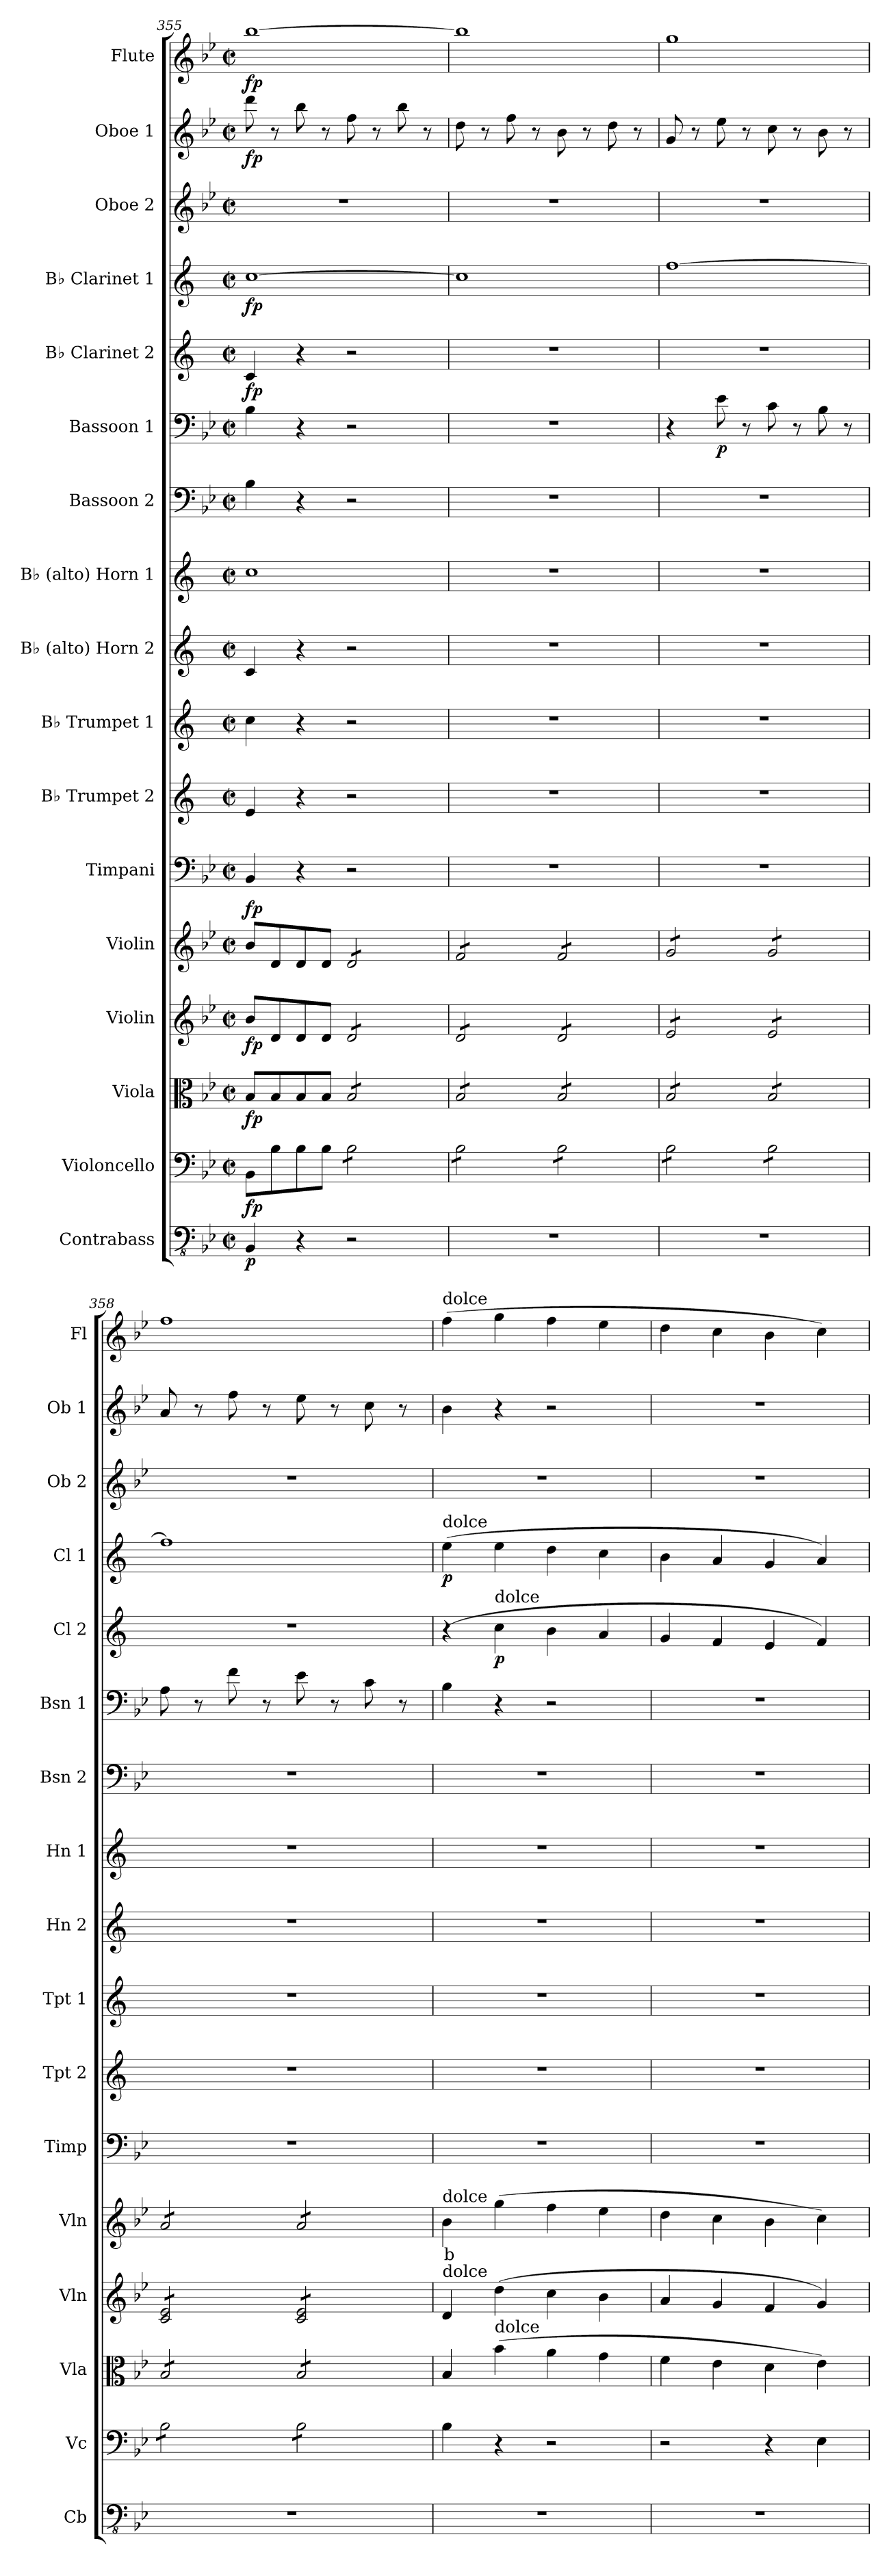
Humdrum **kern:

**kern	**dynam	**kern	**dynam	**kern	**dynam	**kern	**dynam	**kern	**text	**dynam	**kern	**kern	**kern	**kern	**kern	**kern	**kern	**dynam	**kern	**dynam	**kern	**dynam	**kern	**kern	**dynam	**kern	**dynam
*part17	*part17	*part16	*part16	*part15	*part15	*part14	*part14	*part13	*part13	*part13	*part12	*part11	*part10	*part9	*part8	*part7	*part6	*part6	*part5	*part5	*part4	*part4	*part3	*part2	*part2	*part1	*part1
*staff17	*staff17	*staff16	*staff16	*staff15	*staff15	*staff14	*staff14	*staff13	*staff13	*staff13	*staff12	*staff11	*staff10	*staff9	*staff8	*staff7	*staff6	*staff6	*staff5	*staff5	*staff4	*staff4	*staff3	*staff2	*staff2	*staff1	*staff1
*I"Contrabass	*	*I"Violoncello	*	*I"Viola	*	*I"Violin	*	*I"Violin	*	*	*I"Timpani	*I"B♭ Trumpet 2	*I"B♭ Trumpet 1	*I"B♭ (alto) Horn 2	*I"B♭ (alto) Horn 1	*I"Bassoon 2	*I"Bassoon 1	*	*I"B♭ Clarinet 2	*	*I"B♭ Clarinet 1	*	*I"Oboe 2	*I"Oboe 1	*	*I"Flute	*
*I'Cb	*	*I'Vc	*	*I'Vla	*	*I'Vln	*	*I'Vln	*	*	*I'Timp	*I'Tpt 2	*I'Tpt 1	*I'Hn 2	*I'Hn 1	*I'Bsn 2	*I'Bsn 1	*	*I'Cl 2	*	*I'Cl 1	*	*I'Ob 2	*I'Ob 1	*	*I'Fl	*
*clefFv4	*	*clefF4	*	*clefC3	*	*clefG2	*	*clefG2	*	*	*clefF4	*clefG2	*clefG2	*clefG2	*clefG2	*clefF4	*clefF4	*	*clefG2	*	*clefG2	*	*clefG2	*clefG2	*	*clefG2	*
*	*	*	*	*	*	*	*	*	*	*	*	*ITrd1c2	*ITrd1c2	*ITrd1c2	*ITrd1c2	*	*	*	*ITrd1c2	*	*ITrd1c2	*	*	*	*	*	*
*k[b-e-]	*	*k[b-e-]	*	*k[b-e-]	*	*k[b-e-]	*	*k[b-e-]	*	*	*k[b-e-]	*k[b-e-]	*k[b-e-]	*k[b-e-]	*k[b-e-]	*k[b-e-]	*k[b-e-]	*	*k[b-e-]	*	*k[b-e-]	*	*k[b-e-]	*k[b-e-]	*	*k[b-e-]	*
*M2/2	*	*M2/2	*	*M2/2	*	*M2/2	*	*M2/2	*	*	*M2/2	*M2/2	*M2/2	*M2/2	*M2/2	*M2/2	*M2/2	*	*M2/2	*	*M2/2	*	*M2/2	*M2/2	*	*M2/2	*
*met(c|)	*	*met(c|)	*	*met(c|)	*	*met(c|)	*	*met(c|)	*	*	*met(c|)	*met(c|)	*met(c|)	*met(c|)	*met(c|)	*met(c|)	*met(c|)	*	*met(c|)	*	*met(c|)	*	*met(c|)	*met(c|)	*	*met(c|)	*
=355	=355	=355	=355	=355	=355	=355	=355	=355	=355	=355	=355	=355	=355	=355	=355	=355	=355	=355	=355	=355	=355	=355	=355	=355	=355	=355	=355
!	!LO:DY:b	!	!LO:DY:b	!	!LO:DY:b	!	!LO:DY:b	!	!	!LO:DY:b	!	!	!	!	!	!	!	!	!	!LO:DY:b	!	!LO:DY:b	!	!	!LO:DY:b	!	!LO:DY:b
4BBB-/	p	8BB-\L	fp	8B-/L	fp	8b-/L	fp	8b-/L	.	fp	4BB-/	4d/	4b-\	4B-/	1b-	4B-\	4B-\	.	4B-/	fp	[1b-	fp	1r	8ddd\	fp	[1bb-	fp
.	.	8B-\	.	8B-/	.	8d/	.	8d/	.	.	.	.	.	.	.	.	.	.	.	.	.	.	.	8r	.	.	.
4r	.	8B-\	.	8B-/	.	8d/	.	8d/	.	.	4r	4r	4r	4r	.	4r	4r	.	4r	.	.	.	.	8bb-\	.	.	.
.	.	8B-\J	.	8B-/J	.	8d/J	.	8d/J	.	.	.	.	.	.	.	.	.	.	.	.	.	.	.	8r	.	.	.
*	*	*tremolo	*	*	*	*	*	*	*	*	*	*	*	*	*	*	*	*	*	*	*	*	*	*	*	*	*
*	*	*	*	*tremolo	*	*	*	*	*	*	*	*	*	*	*	*	*	*	*	*	*	*	*	*	*	*	*
*	*	*	*	*	*	*tremolo	*	*	*	*	*	*	*	*	*	*	*	*	*	*	*	*	*	*	*	*	*
*	*	*	*	*	*	*	*	*tremolo	*	*	*	*	*	*	*	*	*	*	*	*	*	*	*	*	*	*	*
2r	.	8B-\L	.	8B-/L	.	8d/L	.	8d/L	.	.	2r	2r	2r	2r	.	2r	2r	.	2r	.	.	.	.	8ff\	.	.	.
.	.	8B-\	.	8B-/	.	8d/	.	8d/	.	.	.	.	.	.	.	.	.	.	.	.	.	.	.	8r	.	.	.
.	.	8B-\	.	8B-/	.	8d/	.	8d/	.	.	.	.	.	.	.	.	.	.	.	.	.	.	.	8bb-\	.	.	.
.	.	8B-\J	.	8B-/J	.	8d/J	.	8d/J	.	.	.	.	.	.	.	.	.	.	.	.	.	.	.	8r	.	.	.
!!LO:PB:g=z
=356	=356	=356	=356	=356	=356	=356	=356	=356	=356	=356	=356	=356	=356	=356	=356	=356	=356	=356	=356	=356	=356	=356	=356	=356	=356	=356	=356
1r	.	8B-\L	.	8B-/L	.	8d/L	.	8f/L	.	.	1r	1r	1r	1r	1r	1r	1r	.	1r	.	1b-]	.	1r	8dd\	.	1bb-]	.
.	.	8B-\	.	8B-/	.	8d/	.	8f/	.	.	.	.	.	.	.	.	.	.	.	.	.	.	.	8r	.	.	.
.	.	8B-\	.	8B-/	.	8d/	.	8f/	.	.	.	.	.	.	.	.	.	.	.	.	.	.	.	8ff\	.	.	.
.	.	8B-\J	.	8B-/J	.	8d/J	.	8f/J	.	.	.	.	.	.	.	.	.	.	.	.	.	.	.	8r	.	.	.
.	.	8B-\L	.	8B-/L	.	8d/L	.	8f/L	.	.	.	.	.	.	.	.	.	.	.	.	.	.	.	8b-\	.	.	.
.	.	8B-\	.	8B-/	.	8d/	.	8f/	.	.	.	.	.	.	.	.	.	.	.	.	.	.	.	8r	.	.	.
.	.	8B-\	.	8B-/	.	8d/	.	8f/	.	.	.	.	.	.	.	.	.	.	.	.	.	.	.	8dd\	.	.	.
.	.	8B-\J	.	8B-/J	.	8d/J	.	8f/J	.	.	.	.	.	.	.	.	.	.	.	.	.	.	.	8r	.	.	.
=357	=357	=357	=357	=357	=357	=357	=357	=357	=357	=357	=357	=357	=357	=357	=357	=357	=357	=357	=357	=357	=357	=357	=357	=357	=357	=357	=357
1r	.	8B-\L	.	8B-/L	.	8e-/L	.	8g/L	.	.	1r	1r	1r	1r	1r	1r	4r	.	1r	.	[1ee-	.	1r	8g/	.	1gg	.
.	.	8B-\	.	8B-/	.	8e-/	.	8g/	.	.	.	.	.	.	.	.	.	.	.	.	.	.	.	8r	.	.	.
!	!	!	!	!	!	!	!	!	!	!	!	!	!	!	!	!	!	!LO:DY:b	!	!	!	!	!	!	!	!	!
.	.	8B-\	.	8B-/	.	8e-/	.	8g/	.	.	.	.	.	.	.	.	8e-\	p	.	.	.	.	.	8ee-\	.	.	.
.	.	8B-\J	.	8B-/J	.	8e-/J	.	8g/J	.	.	.	.	.	.	.	.	8r	.	.	.	.	.	.	8r	.	.	.
.	.	8B-\L	.	8B-/L	.	8e-/L	.	8g/L	.	.	.	.	.	.	.	.	8c\	.	.	.	.	.	.	8cc\	.	.	.
.	.	8B-\	.	8B-/	.	8e-/	.	8g/	.	.	.	.	.	.	.	.	8r	.	.	.	.	.	.	8r	.	.	.
.	.	8B-\	.	8B-/	.	8e-/	.	8g/	.	.	.	.	.	.	.	.	8B-\	.	.	.	.	.	.	8b-\	.	.	.
.	.	8B-\J	.	8B-/J	.	8e-/J	.	8g/J	.	.	.	.	.	.	.	.	8r	.	.	.	.	.	.	8r	.	.	.
=358	=358	=358	=358	=358	=358	=358	=358	=358	=358	=358	=358	=358	=358	=358	=358	=358	=358	=358	=358	=358	=358	=358	=358	=358	=358	=358	=358
1r	.	8B-\L	.	8B-/L	.	8c/ 8e-/L	.	8a/L	.	.	1r	1r	1r	1r	1r	1r	8A\	.	1r	.	1ee-]	.	1r	8a/	.	1ff	.
.	.	8B-\	.	8B-/	.	8c/ 8e-/	.	8a/	.	.	.	.	.	.	.	.	8r	.	.	.	.	.	.	8r	.	.	.
.	.	8B-\	.	8B-/	.	8c/ 8e-/	.	8a/	.	.	.	.	.	.	.	.	8f\	.	.	.	.	.	.	8ff\	.	.	.
.	.	8B-\J	.	8B-/J	.	8c/ 8e-/J	.	8a/J	.	.	.	.	.	.	.	.	8r	.	.	.	.	.	.	8r	.	.	.
.	.	8B-\L	.	8B-/L	.	8c/ 8e-/L	.	8a/L	.	.	.	.	.	.	.	.	8e-\	.	.	.	.	.	.	8ee-\	.	.	.
.	.	8B-\	.	8B-/	.	8c/ 8e-/	.	8a/	.	.	.	.	.	.	.	.	8r	.	.	.	.	.	.	8r	.	.	.
.	.	8B-\	.	8B-/	.	8c/ 8e-/	.	8a/	.	.	.	.	.	.	.	.	8c\	.	.	.	.	.	.	8cc\	.	.	.
.	.	8B-\J	.	8B-/J	.	8c/ 8e-/J	.	8a/J	.	.	.	.	.	.	.	.	8r	.	.	.	.	.	.	8r	.	.	.
*	*	*	*	*	*	*	*	*Xtremolo	*	*	*	*	*	*	*	*	*	*	*	*	*	*	*	*	*	*	*
*	*	*	*	*	*	*Xtremolo	*	*	*	*	*	*	*	*	*	*	*	*	*	*	*	*	*	*	*	*	*
*	*	*	*	*Xtremolo	*	*	*	*	*	*	*	*	*	*	*	*	*	*	*	*	*	*	*	*	*	*	*
*	*	*Xtremolo	*	*	*	*	*	*	*	*	*	*	*	*	*	*	*	*	*	*	*	*	*	*	*	*	*
=359	=359	=359	=359	=359	=359	=359	=359	=359	=359	=359	=359	=359	=359	=359	=359	=359	=359	=359	=359	=359	=359	=359	=359	=359	=359	=359	=359
!	!	!	!	!	!	!	!	!	!	!	!	!	!	!	!	!	!	!	!	!	!	!	!	!	!	!LO:TX:a:t=dolce	!
!	!	!	!	!	!	!	!	!	!	!	!	!	!	!	!	!	!	!	!	!	!LO:TX:a:t=dolce	!	!	!	!	!	!
!	!	!	!	!	!	!	!	!LO:TX:a:t=dolce	!	!	!	!	!	!	!	!	!	!	!	!	!	!	!	!	!	!	!
!	!	!	!	!	!	!LO:TX:a:t=dolce	!	!	!	!	!	!	!	!	!	!	!	!	!	!	!	!	!	!	!	!	!
!	!	!	!	!	!	!	!	!	!LO:LY:b:color=#FF0000	!	!	!	!	!	!	!	!	!	!	!	!	!LO:DY:b	!	!	!	!	!
1r	.	4B-\	.	4B-/	.	4d/	.	4b-\	b	.	1r	1r	1r	1r	1r	1r	4B-\	.	(>4r	.	(>4dd\	p	1r	4b-\	.	(>4ff\	.
!	!	!	!	!	!	!	!	!	!	!	!	!	!	!	!	!	!	!	!LO:TX:a:t=dolce	!	!	!	!	!	!	!	!
!	!	!	!	!LO:TX:a:t=dolce	!	!	!	!	!	!	!	!	!	!	!	!	!	!	!	!	!	!	!	!	!	!	!
!	!	!	!	!	!	!	!	!	!	!	!	!	!	!	!	!	!	!	!	!LO:DY:b	!	!	!	!	!	!	!
.	.	4r	.	(>4b-\	.	(>4dd\	.	(>4gg\	.	.	.	.	.	.	.	.	4r	.	4b-\	p	4dd\	.	.	4r	.	4gg\	.
.	.	2r	.	4a\	.	4cc\	.	4ff\	.	.	.	.	.	.	.	.	2r	.	4a\	.	4cc\	.	.	2r	.	4ff\	.
.	.	.	.	4g\	.	4b-\	.	4ee-\	.	.	.	.	.	.	.	.	.	.	4g/	.	4b-\	.	.	.	.	4ee-\	.
=360	=360	=360	=360	=360	=360	=360	=360	=360	=360	=360	=360	=360	=360	=360	=360	=360	=360	=360	=360	=360	=360	=360	=360	=360	=360	=360	=360
1r	.	2r	.	4f\	.	4a/	.	4dd\	.	.	1r	1r	1r	1r	1r	1r	1r	.	4f/	.	4a\	.	1r	1r	.	4dd\	.
.	.	.	.	4e-\	.	4g/	.	4cc\	.	.	.	.	.	.	.	.	.	.	4e-/	.	4g/	.	.	.	.	4cc\	.
.	.	4r	.	4d\	.	4f/	.	4b-\	.	.	.	.	.	.	.	.	.	.	4d/	.	4f/	.	.	.	.	4b-\	.
.	.	4E-\	.	4e-\)	.	4g/)	.	4cc\)	.	.	.	.	.	.	.	.	.	.	4e-/)	.	4g/)	.	.	.	.	4cc\)	.
=	=	=	=	=	=	=	=	=	=	=	=	=	=	=	=	=	=	=	=	=	=	=	=	=	=	=	=
*-	*-	*-	*-	*-	*-	*-	*-	*-	*-	*-	*-	*-	*-	*-	*-	*-	*-	*-	*-	*-	*-	*-	*-	*-	*-	*-	*-
